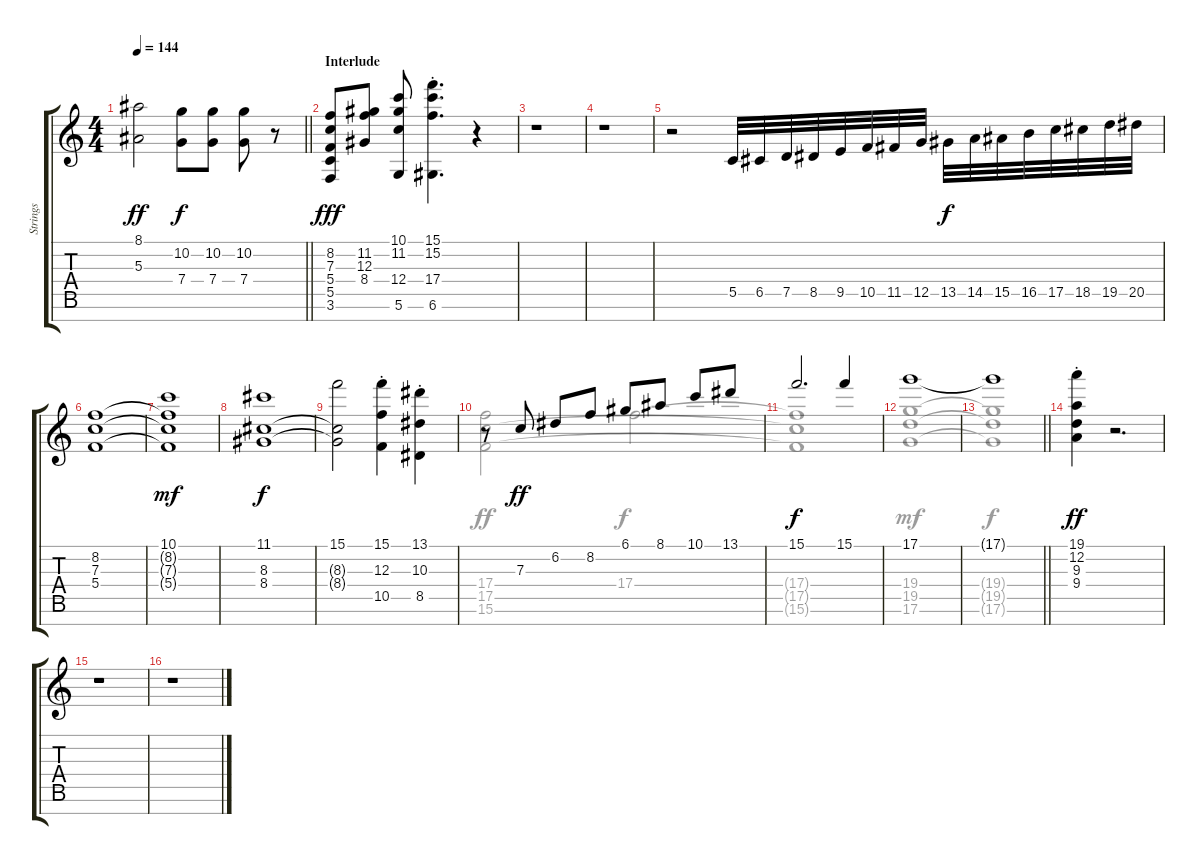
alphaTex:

\track ("Strings" "Strings") {instrument stringensemble1}
\staff {score tabs}
\tuning (D5 A4 F4 C4 G3 D3 A2) {hide}
\voice
\ts (4 4)
\tempo 144
\clef g2
\barLineRight lightlight
\ks c
(8.1 5.3).2{dy ff} (10.2 7.4).8{dy f} (10.2 7.4).8 (10.2 7.4).8 r.8 |
\section ("" "Interlude")
(8.2 7.3 5.4 5.5 3.6).8{dy fff} (11.2 12.3 8.4).8 (10.1 11.2 12.4 5.6).8 (15.1{st} 15.2{st} 17.4{st} 6.6{st}).4{d} r.4 |
r.1 |
r.1 |
r.2 5.5.32 6.5.32 7.5.32 8.5.32 9.5.32 10.5.32 11.5.32 12.5.32 13.5.32{dy f} 14.5.32 15.5.32 16.5.32 17.5.32 18.5.32 19.5.32 20.5.32 |
(8.2 7.3 5.4).1 |
(10.1 8.2{t} 7.3{t} 5.4{t}).1{dy mf} |
(11.1 8.3 8.4).1{dy f} |
(15.1 8.3{t} 8.4{t}).2 (15.1{st} 12.3{st} 10.5{st}).4 (13.1{st} 10.3{st} 8.5{st}).4 |
r.8 7.3.8{dy ff} 6.2.8 8.2.8 6.1.8 8.1.8 10.1.8 13.1.8 |
15.1.2{d dy f} 15.1.4 |
17.1.1 |
\barLineRight lightlight
17.1{t}.1 |
(19.1{st} 12.2{st} 9.3{st} 9.4{st}).4{dy ff} r.2{d} |
r.1 |
r.1
\voice
\clef g2
\ottava regular
\simile none
\barLineRight lightlight
\ks c
|
|
|
|
|
|
|
|
|
(17.4 17.5 15.6).2 17.4.2{dy f} |
(17.4{t} 17.5{t} 15.6{t}).1 |
(19.4 19.5 17.6).1{dy mf} |
\barLineRight lightlight
(19.4{t} 19.5{t} 17.6{t}).1{dy f} |
|
|
